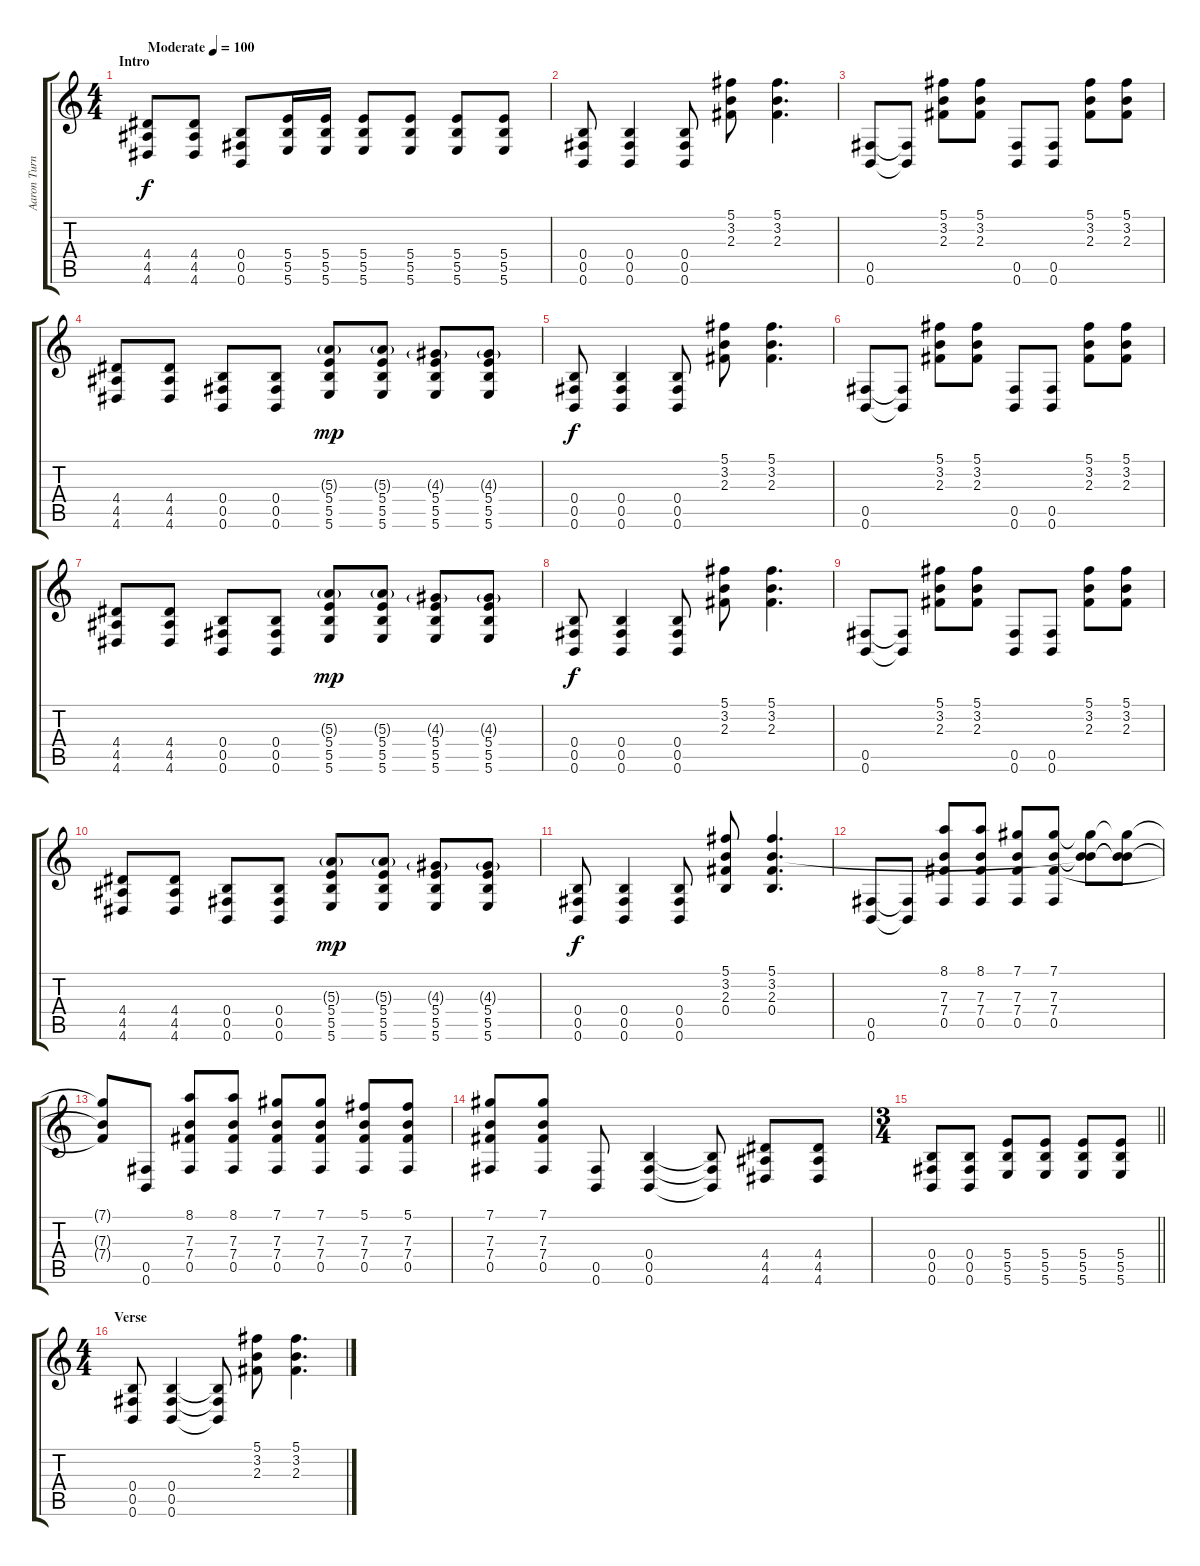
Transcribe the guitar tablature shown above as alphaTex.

\track ("Aaron Turner" "Aaron Turn") {instrument distortionguitar}
\staff {score tabs}
\tuning (Db4 Ab3 E3 B2 Gb2 B1) {hide}
\ts (4 4)
\section ("" "Intro")
\tempo (100 "Moderate")
\clef g2
\ks c
(4.4 4.5 4.6).8{dy f instrument distortionguitar} (4.4 4.5 4.6).8 (0.4 0.5 0.6).8 (5.4 5.5 5.6).16 (5.4 5.5 5.6).16 (5.4 5.5 5.6).8 (5.4 5.5 5.6).8 (5.4 5.5 5.6).8 (5.4 5.5 5.6).8 |
(0.4 0.5 0.6).8 (0.4 0.5 0.6).4 (0.4 0.5 0.6).8 (5.1 3.2 2.3).8 (5.1 3.2 2.3).4{d} |
(0.5 0.6).8 (0.5{t} 0.6{t}).8 (5.1 3.2 2.3).8 (5.1 3.2 2.3).8 (0.5 0.6).8 (0.5 0.6).8 (5.1 3.2 2.3).8 (5.1 3.2 2.3).8 |
(4.4 4.5 4.6).8 (4.4 4.5 4.6).8 (0.4 0.5 0.6).8 (0.4 0.5 0.6).8 (5.3{g} 5.4 5.5 5.6).8{dy mp} (5.3{g} 5.4 5.5 5.6).8 (4.3{g} 5.4 5.5 5.6).8 (4.3{g} 5.4 5.5 5.6).8 |
(0.4 0.5 0.6).8{dy f} (0.4 0.5 0.6).4 (0.4 0.5 0.6).8 (5.1 3.2 2.3).8 (5.1 3.2 2.3).4{d} |
(0.5 0.6).8 (0.5{t} 0.6{t}).8 (5.1 3.2 2.3).8 (5.1 3.2 2.3).8 (0.5 0.6).8 (0.5 0.6).8 (5.1 3.2 2.3).8 (5.1 3.2 2.3).8 |
(4.4 4.5 4.6).8 (4.4 4.5 4.6).8 (0.4 0.5 0.6).8 (0.4 0.5 0.6).8 (5.3{g} 5.4 5.5 5.6).8{dy mp} (5.3{g} 5.4 5.5 5.6).8 (4.3{g} 5.4 5.5 5.6).8 (4.3{g} 5.4 5.5 5.6).8 |
(0.4 0.5 0.6).8{dy f} (0.4 0.5 0.6).4 (0.4 0.5 0.6).8 (5.1 3.2 2.3).8 (5.1 3.2 2.3).4{d} |
(0.5 0.6).8 (0.5{t} 0.6{t}).8 (5.1 3.2 2.3).8 (5.1 3.2 2.3).8 (0.5 0.6).8 (0.5 0.6).8 (5.1 3.2 2.3).8 (5.1 3.2 2.3).8 |
(4.4 4.5 4.6).8 (4.4 4.5 4.6).8 (0.4 0.5 0.6).8 (0.4 0.5 0.6).8 (5.3{g} 5.4 5.5 5.6).8{dy mp} (5.3{g} 5.4 5.5 5.6).8 (4.3{g} 5.4 5.5 5.6).8 (4.3{g} 5.4 5.5 5.6).8 |
(0.4 0.5 0.6).8{dy f} (0.4 0.5 0.6).4 (0.4 0.5 0.6).8 (5.1 3.2 2.3 0.4).8 (5.1 3.2 2.3 0.4).4{d} |
(0.5 0.6).8 (0.5{t} 0.6{t}).8 (8.1 7.3 7.4 0.5).8 (8.1 7.3 7.4 0.5).8 (7.1 7.3 7.4 0.5).8 (7.1 7.3 7.4 0.5).8 (7.1{t} 3.2{t} 7.3{t}).8 (7.1{t} 3.2{t} 7.3{t}).8 |
(7.1{t} 7.3{t} 7.4{t}).8 (0.5 0.6).8 (8.1 7.3 7.4 0.5).8 (8.1 7.3 7.4 0.5).8 (7.1 7.3 7.4 0.5).8 (7.1 7.3 7.4 0.5).8 (5.1 7.3 7.4 0.5).8 (5.1 7.3 7.4 0.5).8 |
(7.1 7.3 7.4 0.5).8 (7.1 7.3 7.4 0.5).8 (0.5 0.6).8 (0.4 0.5 0.6).4 (0.4{t} 0.5{t} 0.6{t}).8 (4.4 4.5 4.6).8 (4.4 4.5 4.6).8 |
\ts (3 4)
\barLineRight lightlight
(0.4 0.5 0.6).8 (0.4 0.5 0.6).8 (5.4 5.5 5.6).8 (5.4 5.5 5.6).8 (5.4 5.5 5.6).8 (5.4 5.5 5.6).8 |
\ts (4 4)
\section ("" "Verse")
(0.4 0.5 0.6).8 (0.4 0.5 0.6).4 (0.4{t} 0.5{t} 0.6{t}).8 (5.1 3.2 2.3).8 (5.1 3.2 2.3).4{d}
